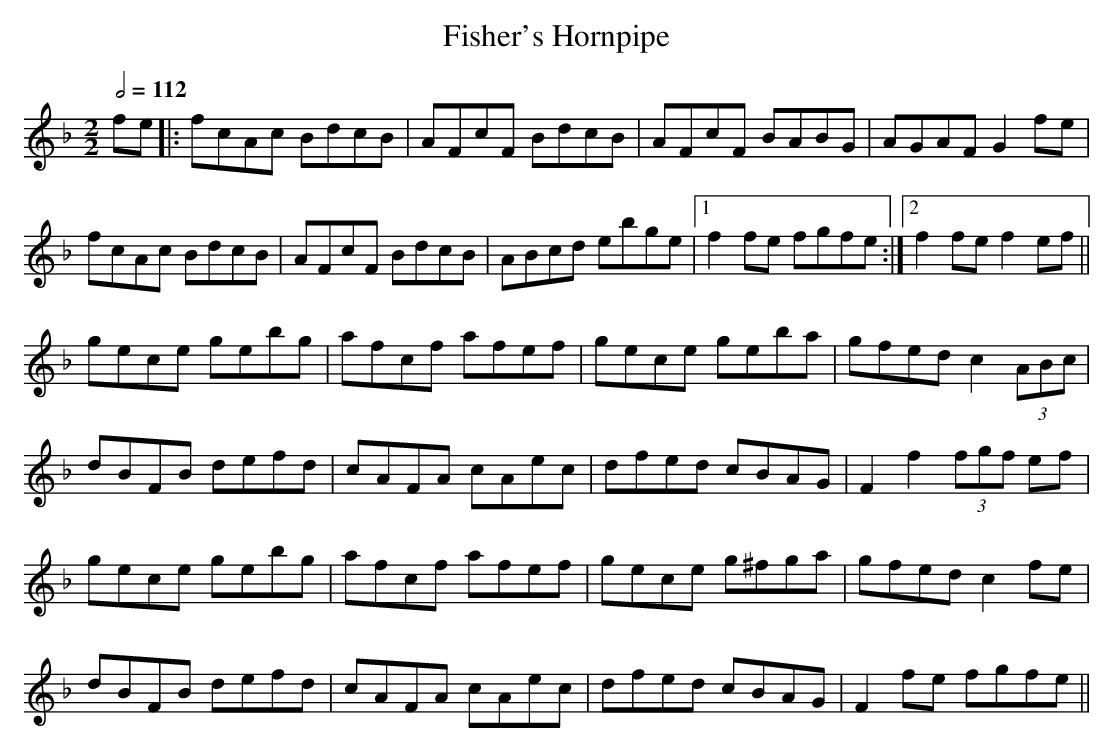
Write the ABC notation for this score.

X:1
T: Fisher's Hornpipe
M: 2/2
L: 1/8
Q: 1/2=112
K: F
fe|: \
fcAc BdcB|AFcF BdcB|AFcF BABG|AGAF G2fe|
fcAc BdcB|AFcF BdcB|ABcd ebge |1 f2fe fgfe :|2 f2fe f2ef ||
gece gebg|afcf afef|gece geba|gfed c2(3ABc|
dBFB defd|cAFA cAec|dfed cBAG|F2f2 (3fgf ef|
gece gebg|afcf afef|gece g^fga|gfed c2fe|
dBFB defd|cAFA cAec|dfed cBAG| F2fe fgfe||
